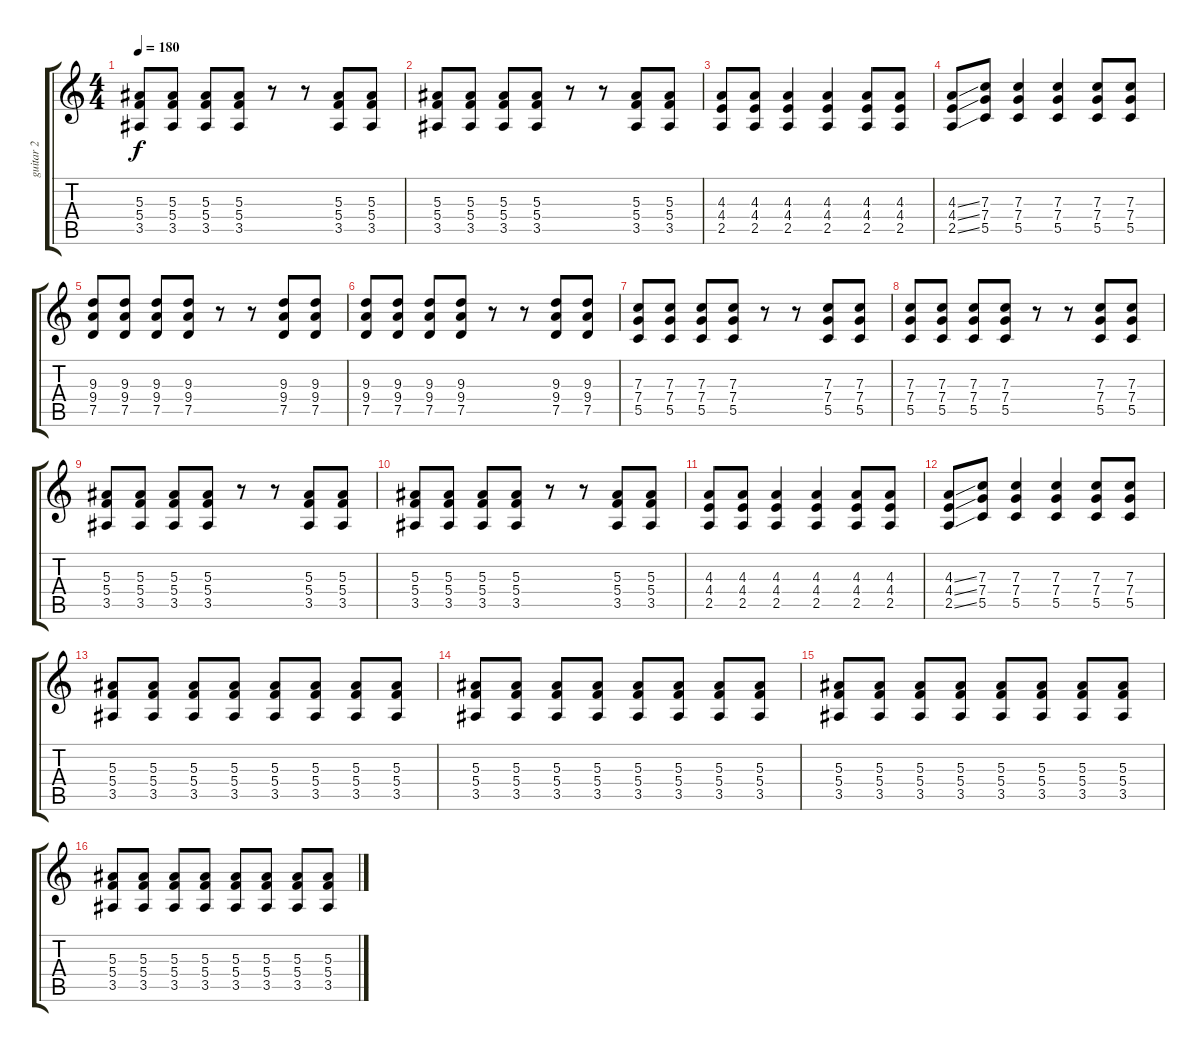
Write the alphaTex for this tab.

\track ("guitar 2" "guitar 2") {instrument distortionguitar}
\staff {score tabs}
\tuning (D4 A3 F3 C3 G2 D2) {hide}
\ts (4 4)
\tempo 180
\clef g2
\ks c
(5.3 5.4 3.5).8{dy f} (5.3 5.4 3.5).8 (5.3 5.4 3.5).8 (5.3 5.4 3.5).8 r.8 r.8 (5.3 5.4 3.5).8 (5.3 5.4 3.5).8 |
(5.3 5.4 3.5).8 (5.3 5.4 3.5).8 (5.3 5.4 3.5).8 (5.3 5.4 3.5).8 r.8 r.8 (5.3 5.4 3.5).8 (5.3 5.4 3.5).8 |
(4.3 4.4 2.5).8 (4.3 4.4 2.5).8 (4.3 4.4 2.5).4 (4.3 4.4 2.5).4 (4.3 4.4 2.5).8 (4.3 4.4 2.5).8 |
(4.3{ss} 4.4{ss} 2.5{ss}).8 (7.3 7.4 5.5).8 (7.3 7.4 5.5).4 (7.3 7.4 5.5).4 (7.3 7.4 5.5).8 (7.3 7.4 5.5).8 |
(9.3 9.4 7.5).8 (9.3 9.4 7.5).8 (9.3 9.4 7.5).8 (9.3 9.4 7.5).8 r.8 r.8 (9.3 9.4 7.5).8 (9.3 9.4 7.5).8 |
(9.3 9.4 7.5).8 (9.3 9.4 7.5).8 (9.3 9.4 7.5).8 (9.3 9.4 7.5).8 r.8 r.8 (9.3 9.4 7.5).8 (9.3 9.4 7.5).8 |
(7.3 7.4 5.5).8 (7.3 7.4 5.5).8 (7.3 7.4 5.5).8 (7.3 7.4 5.5).8 r.8 r.8 (7.3 7.4 5.5).8 (7.3 7.4 5.5).8 |
(7.3 7.4 5.5).8 (7.3 7.4 5.5).8 (7.3 7.4 5.5).8 (7.3 7.4 5.5).8 r.8 r.8 (7.3 7.4 5.5).8 (7.3 7.4 5.5).8 |
(5.3 5.4 3.5).8 (5.3 5.4 3.5).8 (5.3 5.4 3.5).8 (5.3 5.4 3.5).8 r.8 r.8 (5.3 5.4 3.5).8 (5.3 5.4 3.5).8 |
(5.3 5.4 3.5).8 (5.3 5.4 3.5).8 (5.3 5.4 3.5).8 (5.3 5.4 3.5).8 r.8 r.8 (5.3 5.4 3.5).8 (5.3 5.4 3.5).8 |
(4.3 4.4 2.5).8 (4.3 4.4 2.5).8 (4.3 4.4 2.5).4 (4.3 4.4 2.5).4 (4.3 4.4 2.5).8 (4.3 4.4 2.5).8 |
(4.3{ss} 4.4{ss} 2.5{ss}).8 (7.3 7.4 5.5).8 (7.3 7.4 5.5).4 (7.3 7.4 5.5).4 (7.3 7.4 5.5).8 (7.3 7.4 5.5).8 |
(5.3 5.4 3.5).8 (5.3 5.4 3.5).8 (5.3 5.4 3.5).8 (5.3 5.4 3.5).8 (5.3 5.4 3.5).8 (5.3 5.4 3.5).8 (5.3 5.4 3.5).8 (5.3 5.4 3.5).8 |
(5.3 5.4 3.5).8 (5.3 5.4 3.5).8 (5.3 5.4 3.5).8 (5.3 5.4 3.5).8 (5.3 5.4 3.5).8 (5.3 5.4 3.5).8 (5.3 5.4 3.5).8 (5.3 5.4 3.5).8 |
(5.3 5.4 3.5).8 (5.3 5.4 3.5).8 (5.3 5.4 3.5).8 (5.3 5.4 3.5).8 (5.3 5.4 3.5).8 (5.3 5.4 3.5).8 (5.3 5.4 3.5).8 (5.3 5.4 3.5).8 |
(5.3 5.4 3.5).8 (5.3 5.4 3.5).8 (5.3 5.4 3.5).8 (5.3 5.4 3.5).8 (5.3 5.4 3.5).8 (5.3 5.4 3.5).8 (5.3 5.4 3.5).8 (5.3 5.4 3.5).8
